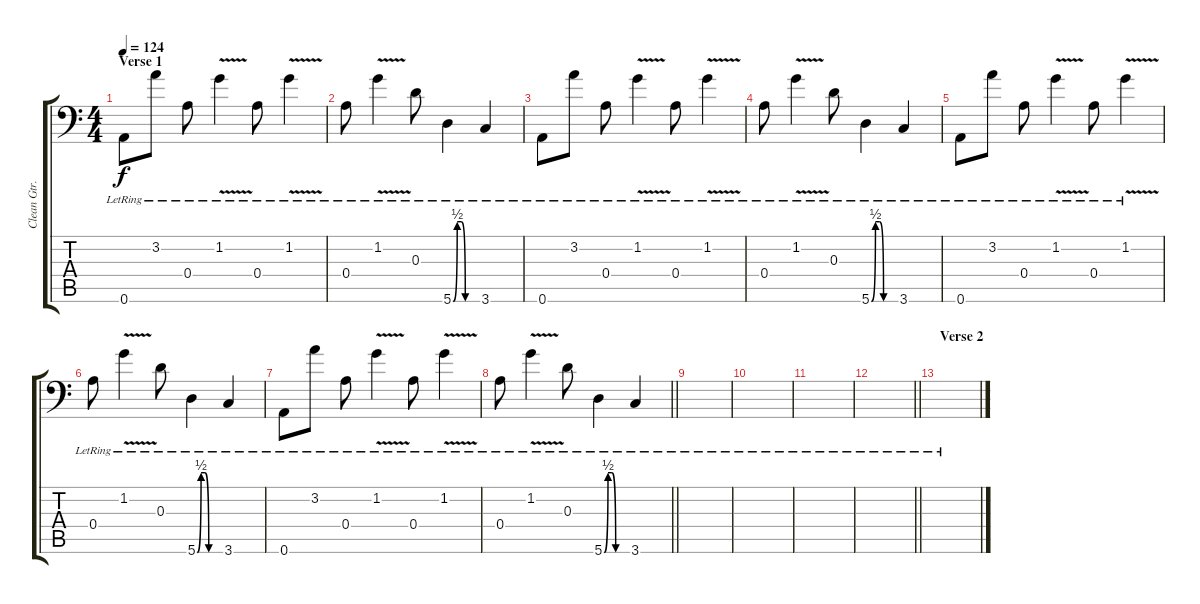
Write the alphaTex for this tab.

\track ("Clean Gtr. 1" "Clean Gtr.") {instrument electricguitarclean}
\staff {score tabs}
\tuning (B3 Gb3 D3 A2 E2 A1) {hide}
\ts (4 4)
\section ("" "Verse 1")
\tempo 124
\clef f4
\ks c
0.6{lr}.8{dy f} 3.2{lr}.8 0.4{lr}.8 1.2{v lr}.4 0.4{lr}.8 1.2{v lr}.4 |
0.4{lr}.8 1.2{v lr}.4 0.3{lr}.8 5.6{be (custom 0 0 10 2 20 2 30 0 60 0) lr}.4 3.6{lr}.4 |
0.6{lr}.8 3.2{lr}.8 0.4{lr}.8 1.2{v lr}.4 0.4{lr}.8 1.2{v lr}.4 |
0.4{lr}.8 1.2{v lr}.4 0.3{lr}.8 5.6{be (custom 0 0 10 2 20 2 30 0 60 0) lr}.4 3.6{lr}.4 |
0.6{lr}.8 3.2{lr}.8 0.4{lr}.8 1.2{v lr}.4 0.4{lr}.8 1.2{v lr}.4 |
0.4{lr}.8 1.2{v lr}.4 0.3{lr}.8 5.6{be (custom 0 0 10 2 20 2 30 0 60 0) lr}.4 3.6{lr}.4 |
0.6{lr}.8 3.2{lr}.8 0.4{lr}.8 1.2{v lr}.4 0.4{lr}.8 1.2{v lr}.4 |
\barLineRight lightlight
0.4{lr}.8 1.2{v lr}.4 0.3{lr}.8 5.6{be (custom 0 0 10 2 20 2 30 0 60 0) lr}.4 3.6{lr}.4 |
|
|
|
\barLineRight lightlight
|
\section ("" "Verse 2")
